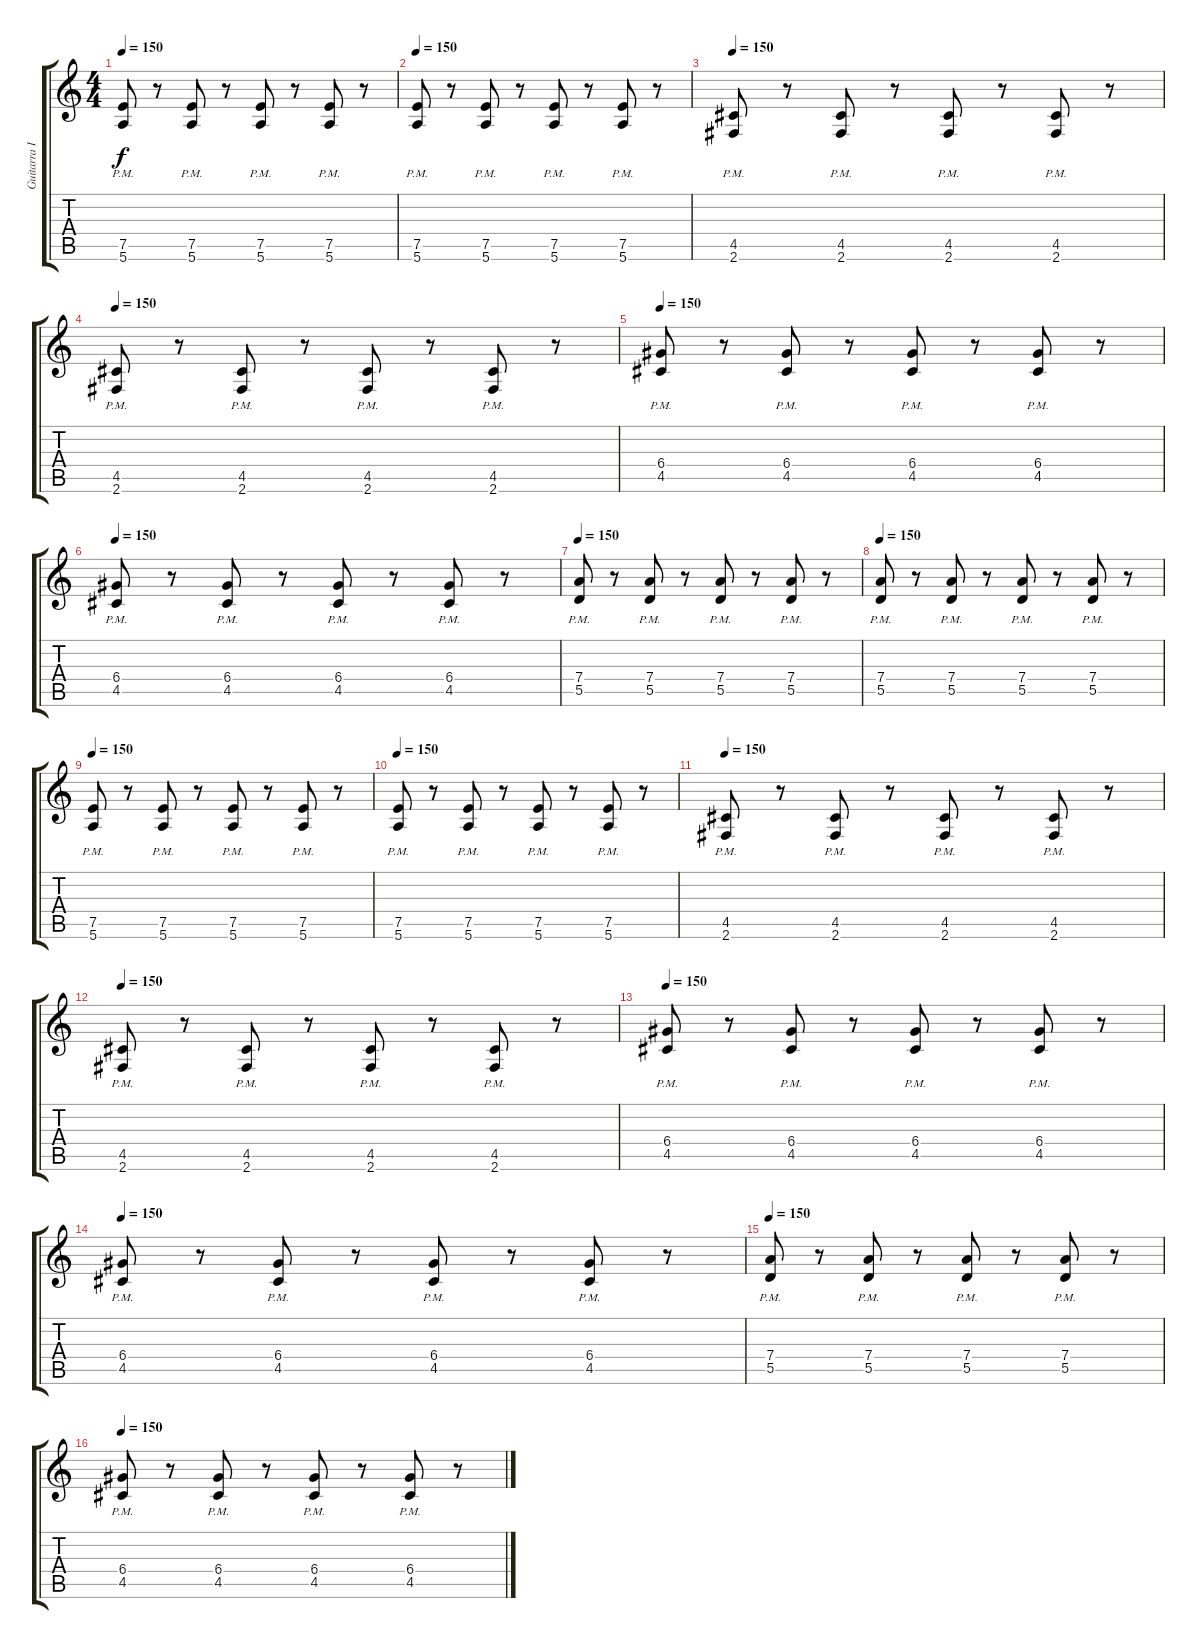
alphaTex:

\track ("Guitarra I" "Guitarra I") {instrument overdrivenguitar}
\staff {score tabs}
\tuning (E4 B3 G3 D3 A2 E2) {hide}
\ts (4 4)
\tempo 150
\clef g2
\ks c
(7.5{pm} 5.6{pm}).8{dy f volume 14} r.8 (7.5{pm} 5.6{pm}).8 r.8 (7.5{pm} 5.6{pm}).8 r.8 (7.5{pm} 5.6{pm}).8 r.8 |
\tempo 150
(7.5{pm} 5.6{pm}).8 r.8 (7.5{pm} 5.6{pm}).8 r.8 (7.5{pm} 5.6{pm}).8 r.8 (7.5{pm} 5.6{pm}).8 r.8 |
\tempo 150
(4.5{pm} 2.6{pm}).8 r.8 (4.5{pm} 2.6{pm}).8 r.8 (4.5{pm} 2.6{pm}).8 r.8 (4.5{pm} 2.6{pm}).8 r.8 |
\tempo 150
(4.5{pm} 2.6{pm}).8 r.8 (4.5{pm} 2.6{pm}).8 r.8 (4.5{pm} 2.6{pm}).8 r.8 (4.5{pm} 2.6{pm}).8 r.8 |
\tempo 150
(6.4{pm} 4.5{pm}).8 r.8 (6.4{pm} 4.5{pm}).8 r.8 (6.4{pm} 4.5{pm}).8 r.8 (6.4{pm} 4.5{pm}).8 r.8 |
\tempo 150
(6.4{pm} 4.5{pm}).8 r.8 (6.4{pm} 4.5{pm}).8 r.8 (6.4{pm} 4.5{pm}).8 r.8 (6.4{pm} 4.5{pm}).8 r.8 |
\tempo 150
(7.4{pm} 5.5{pm}).8 r.8 (7.4{pm} 5.5{pm}).8 r.8 (7.4{pm} 5.5{pm}).8 r.8 (7.4{pm} 5.5{pm}).8 r.8 |
\tempo 150
(7.4{pm} 5.5{pm}).8 r.8 (7.4{pm} 5.5{pm}).8 r.8 (7.4{pm} 5.5{pm}).8 r.8 (7.4{pm} 5.5{pm}).8 r.8 |
\tempo 150
(7.5{pm} 5.6{pm}).8 r.8 (7.5{pm} 5.6{pm}).8 r.8 (7.5{pm} 5.6{pm}).8 r.8 (7.5{pm} 5.6{pm}).8 r.8 |
\tempo 150
(7.5{pm} 5.6{pm}).8 r.8 (7.5{pm} 5.6{pm}).8 r.8 (7.5{pm} 5.6{pm}).8 r.8 (7.5{pm} 5.6{pm}).8 r.8 |
\tempo 150
(4.5{pm} 2.6{pm}).8 r.8 (4.5{pm} 2.6{pm}).8 r.8 (4.5{pm} 2.6{pm}).8 r.8 (4.5{pm} 2.6{pm}).8 r.8 |
\tempo 150
(4.5{pm} 2.6{pm}).8 r.8 (4.5{pm} 2.6{pm}).8 r.8 (4.5{pm} 2.6{pm}).8 r.8 (4.5{pm} 2.6{pm}).8 r.8 |
\tempo 150
(6.4{pm} 4.5{pm}).8 r.8 (6.4{pm} 4.5{pm}).8 r.8 (6.4{pm} 4.5{pm}).8 r.8 (6.4{pm} 4.5{pm}).8 r.8 |
\tempo 150
(6.4{pm} 4.5{pm}).8 r.8 (6.4{pm} 4.5{pm}).8 r.8 (6.4{pm} 4.5{pm}).8 r.8 (6.4{pm} 4.5{pm}).8 r.8 |
\tempo 150
(7.4{pm} 5.5{pm}).8 r.8 (7.4{pm} 5.5{pm}).8 r.8 (7.4{pm} 5.5{pm}).8 r.8 (7.4{pm} 5.5{pm}).8 r.8 |
\tempo 150
(6.4{pm} 4.5{pm}).8 r.8 (6.4{pm} 4.5{pm}).8 r.8 (6.4{pm} 4.5{pm}).8 r.8 (6.4{pm} 4.5{pm}).8 r.8
